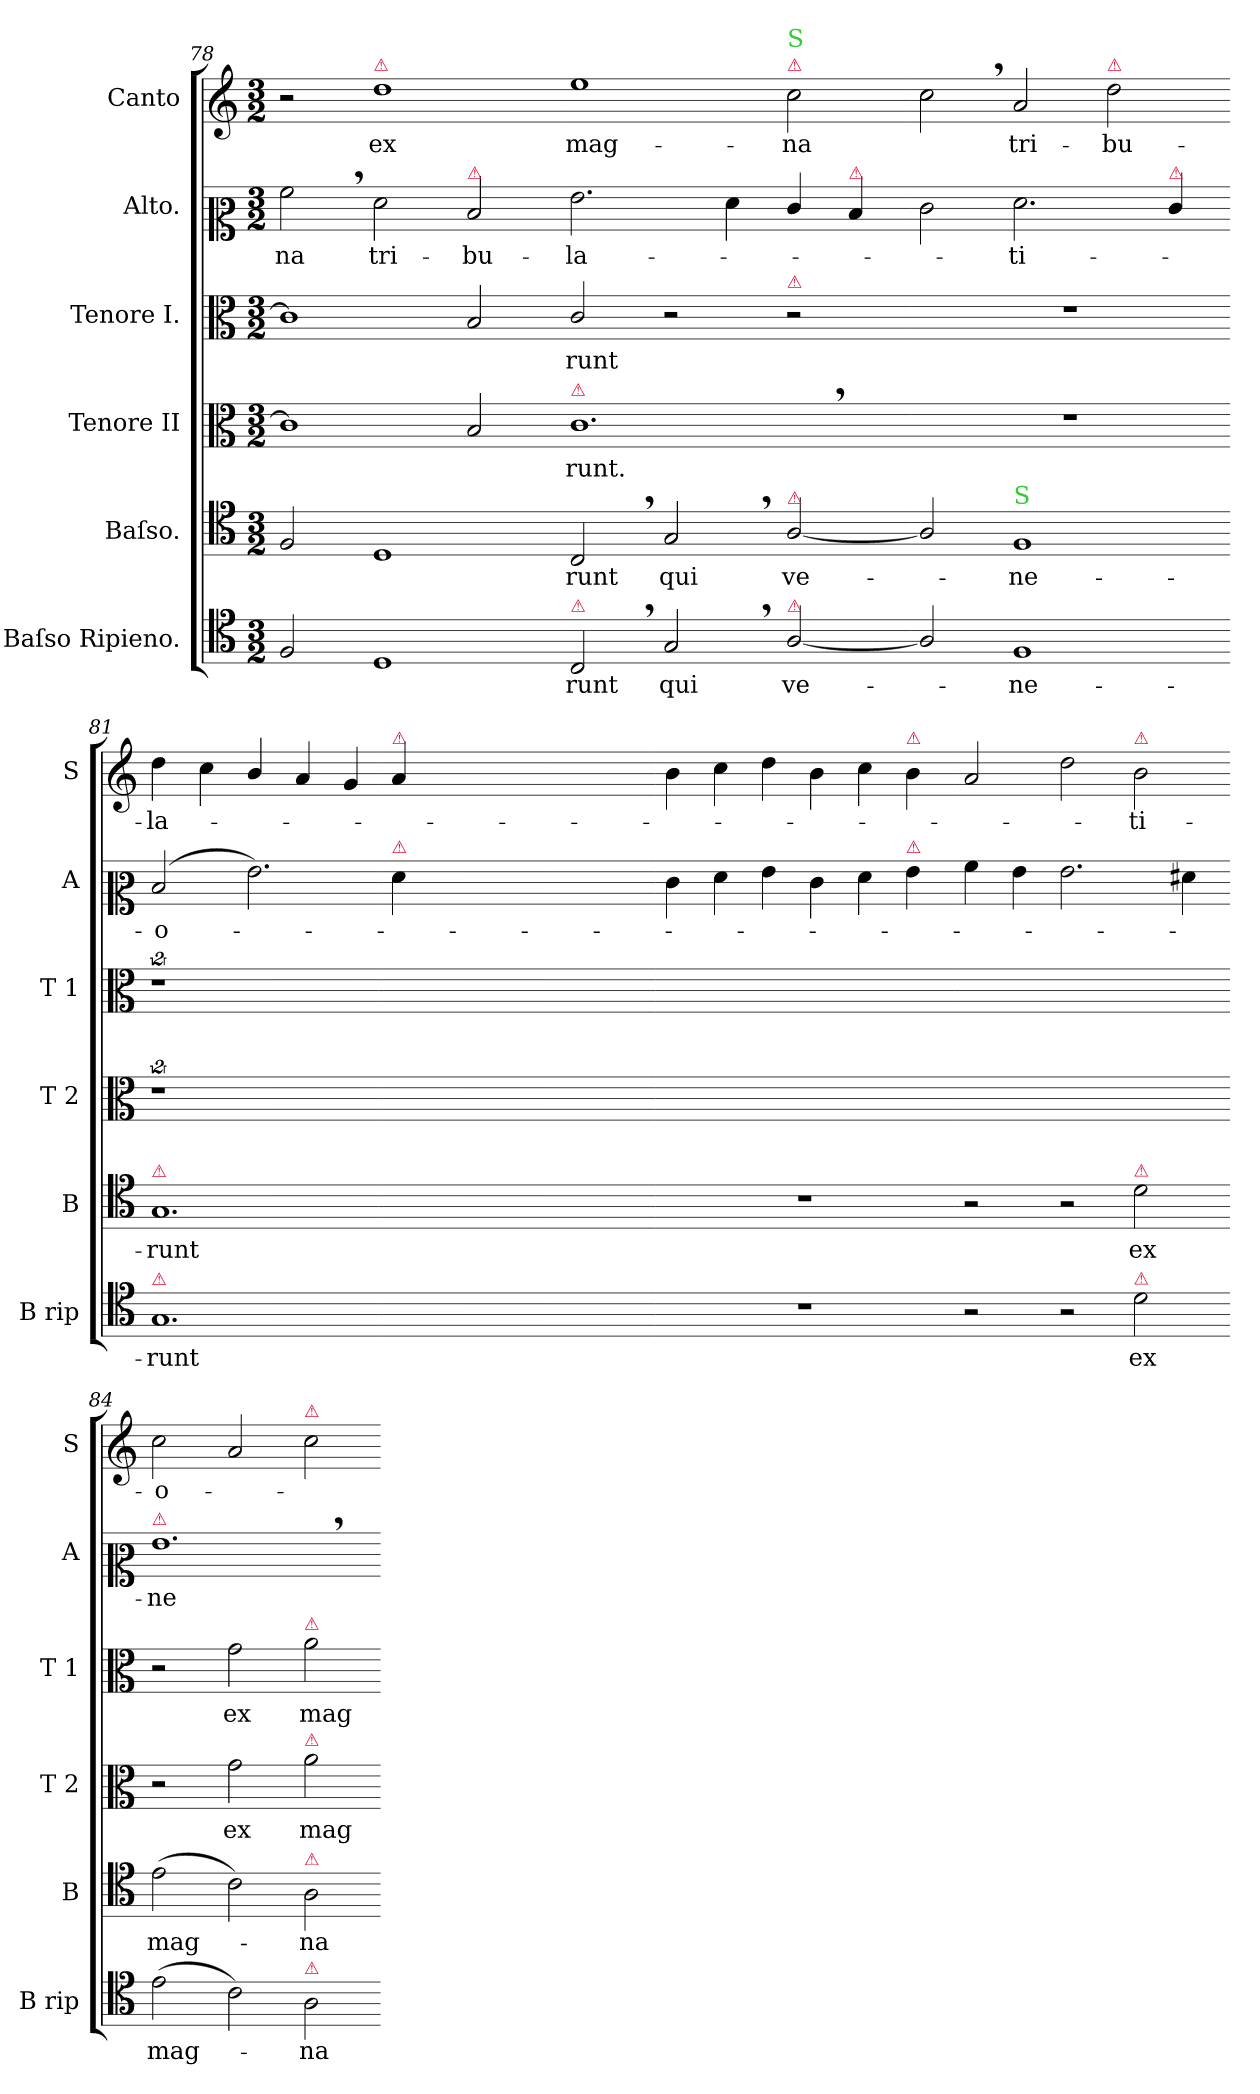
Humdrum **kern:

**kern	**text	**kern	**text	**kern	**text	**kern	**text	**kern	**text	**kern	**text
*part6	*part6	*part5	*part5	*part4	*part4	*part3	*part3	*part2	*part2	*part1	*part1
*staff6	*staff6	*staff5	*staff5	*staff4	*staff4	*staff3	*staff3	*staff2	*staff2	*staff1	*staff1
*I"Baſso Ripieno.	*	*I"Baſso.	*	*I"Tenore II	*	*I"Tenore I.	*	*I"Alto.	*	*I"Canto	*
*I'B rip	*	*I'B	*	*I'T 2	*	*I'T 1	*	*I'A	*	*I'S	*
*clefC4	*	*clefC4	*	*clefC3	*	*clefC3	*	*clefC2	*	*clefG2	*
*k[]	*	*k[]	*	*k[]	*	*k[]	*	*k[]	*	*k[]	*
*M3/2	*	*M3/2	*	*M3/2	*	*M3/2	*	*M3/2	*	*M3/2	*
=78	=78	=78	=78	=78	=78	=78	=78	=78	=78	=78	=78
2F/	.	2F/	.	1c\]	.	1c\]	.	2a,\	-na	2r	.
!	!	!	!	!	!	!	!	!	!	!LO:TX:a:color=crimson:t=⚠	!
1D/	.	1D/	.	.	.	.	.	2f\	tri-	1dd\	ex
!	!	!	!	!	!	!	!	!LO:TX:a:color=crimson:t=⚠	!	!	!
.	.	.	.	2B/	.	2B/	.	2d/	-bu-	.	.
=79-	=79-	=79-	=79-	=79-	=79-	=79-	=79-	=79-	=79-	=79-	=79-
!	!	!	!	!LO:TX:a:color=crimson:t=⚠	!	!	!	!	!	!	!
!LO:TX:a:color=crimson:t=⚠	!	!	!	!	!	!	!	!	!	!	!
2C,/	-runt	2C,/	-runt	1.c,\	-runt.	2c/	-runt	2.g\	-la-	1ee\	mag-
2G,/	qui	2G,/	qui	.	.	2r	.	.	.	.	.
.	.	.	.	.	.	.	.	4f\	.	.	.
!	!	!	!	!	!	!	!	!	!	!LO:TX:a:color=crimson:t=⚠	!
!	!	!	!	!	!	!	!	!	!	!LO:TX:a:color=limegreen:t=S	!
!	!	!	!	!	!	!LO:TX:a:color=crimson:t=⚠	!	!	!	!	!
!	!	!LO:TX:a:color=crimson:t=⚠	!	!	!	!	!	!	!	!	!
!LO:TX:a:color=crimson:t=⚠	!	!	!	!	!	!	!	!	!	!	!
[2A/	ve-	[2A/	ve-	.	.	2r	.	4e/	.	2cc\	-na
!	!	!	!	!	!	!	!	!LO:TX:a:color=crimson:t=⚠	!	!	!
.	.	.	.	.	.	.	.	4d/	.	.	.
=80-	=80-	=80-	=80-	=80-	=80-	=80-	=80-	=80-	=80-	=80-	=80-
2A/]	.	2A/]	.	1.r	.	1.r	.	2e\	.	2cc,\	.
!	!	!LO:TX:a:color=limegreen:t=S	!	!	!	!	!	!	!	!	!
1F/	-ne-	1F/	-ne-	.	.	.	.	2.f\	ti-	2a/	tri-
!	!	!	!	!	!	!	!	!	!	!LO:TX:a:color=crimson:t=⚠	!
.	.	.	.	.	.	.	.	.	.	2dd\	-bu-
!	!	!	!	!	!	!	!	!LO:TX:a:color=crimson:t=⚠	!	!	!
.	.	.	.	.	.	.	.	4e/	.	.	.
=81-	=81-	=81-	=81-	=81-	=81-	=81-	=81-	=81-	=81-	=81-	=81-
!	!	!LO:TX:a:color=crimson:t=⚠	!	!	!	!	!	!	!	!	!
!LO:TX:a:color=crimson:t=⚠	!	!	!	!	!	!	!	!	!	!	!
1.G/	-runt	1.G/	-runt	2%9r	.	2%9r	.	(<2d/	-o-	4dd\	-la-
.	.	.	.	.	.	.	.	.	.	4cc\	.
.	.	.	.	.	.	.	.	2.g\)	.	4b/	.
.	.	.	.	.	.	.	.	.	.	4a/	.
.	.	.	.	.	.	.	.	.	.	4g/	.
!	!	!	!	!	!	!	!	!	!	!LO:TX:a:color=crimson:t=⚠	!
!	!	!	!	!	!	!	!	!LO:TX:a:color=crimson:t=⚠	!	!	!
.	.	.	.	.	.	.	.	4f\	.	4a/	.
0.ryy	.	0.ryy	.	.	.	.	.	0.ryy	.	0.ryy	.
=82-	=82-	=82-	=82-	=82-	=82-	=82-	=82-	=82-	=82-	=82-	=82-
1.r	.	1.r	.	1.ryy	.	1.ryy	.	4e\	.	4b\	.
.	.	.	.	.	.	.	.	4f\	.	4cc\	.
.	.	.	.	.	.	.	.	4g\	.	4dd\	.
.	.	.	.	.	.	.	.	4e\	.	4b\	.
.	.	.	.	.	.	.	.	4f\	.	4cc\	.
!	!	!	!	!	!	!	!	!	!	!LO:TX:a:color=crimson:t=⚠	!
!	!	!	!	!	!	!	!	!LO:TX:a:color=crimson:t=⚠	!	!	!
.	.	.	.	.	.	.	.	4g\	.	4b\	.
=83-	=83-	=83-	=83-	=83-	=83-	=83-	=83-	=83-	=83-	=83-	=83-
2r	.	2r	.	1.ryy	.	1.ryy	.	4a\	.	2a/	.
.	.	.	.	.	.	.	.	4g\	.	.	.
2r	.	2r	.	.	.	.	.	2.g\	.	2dd\	.
!	!	!	!	!	!	!	!	!	!	!LO:TX:a:color=crimson:t=⚠	!
!	!	!LO:TX:a:color=crimson:t=⚠	!	!	!	!	!	!	!	!	!
!LO:TX:a:color=crimson:t=⚠	!	!	!	!	!	!	!	!	!	!	!
2d\	ex	2d\	ex	.	.	.	.	.	.	2b\	-ti-
.	.	.	.	.	.	.	.	4f#X\	.	.	.
=84-	=84-	=84-	=84-	=84-	=84-	=84-	=84-	=84-	=84-	=84-	=84-
!	!	!	!	!	!	!	!	!LO:TX:a:color=crimson:t=⚠	!	!	!
(2e\	mag-	(2e\	mag-	2r	.	2r	.	1.g,\	-ne	2cc\	-o-
2c\)	.	2c\)	.	2g\	ex	2g\	ex	.	.	2a/	.
!	!	!	!	!	!	!	!	!	!	!LO:TX:a:color=crimson:t=⚠	!
!	!	!	!	!	!	!LO:TX:a:color=crimson:t=⚠	!	!	!	!	!
!	!	!	!	!LO:TX:a:color=crimson:t=⚠	!	!	!	!	!	!	!
!	!	!LO:TX:a:color=crimson:t=⚠	!	!	!	!	!	!	!	!	!
!LO:TX:a:color=crimson:t=⚠	!	!	!	!	!	!	!	!	!	!	!
2A\	-na	2A\	-na	2a\	mag-	2a\	mag-	.	.	2cc\	.
=-	=-	=-	=-	=-	=-	=-	=-	=-	=-	=-	=-
*-	*-	*-	*-	*-	*-	*-	*-	*-	*-	*-	*-
